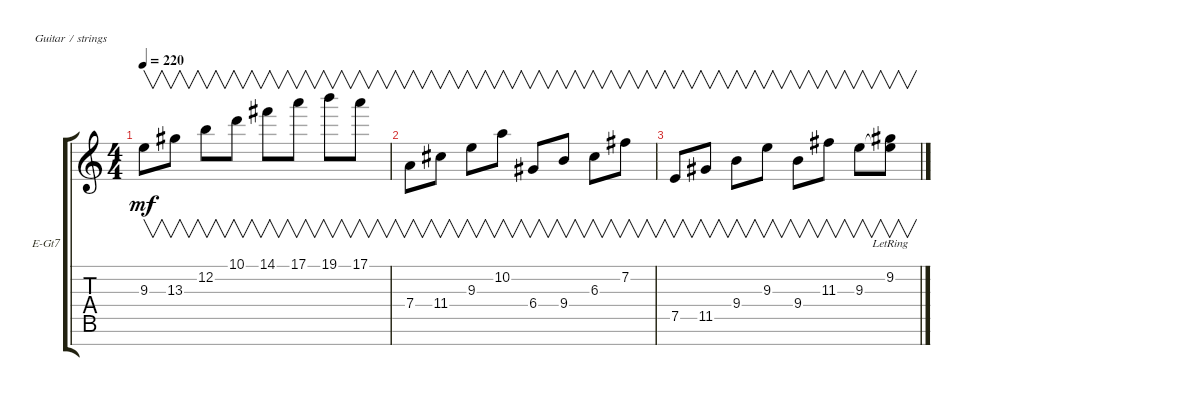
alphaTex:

\defaultSystemsLayout 4
\bracketExtendMode groupsimilarinstruments
\firstSystemTrackNameOrientation horizontal
\otherSystemsTrackNameOrientation horizontal
\track ("Electric Guitar" "E-Gt7") {instrument electricguitarclean}
\staff {score tabs}
\tuning (E4 B3 G3 D3 A2 E2 B1)
\ts (4 4)
\tempo 220
\clef g2
\scale
0.333333
\ks c
9.3.8{v dy mf} 13.3.8{v} 12.2.8{v} 10.1.8{v} 14.1.8{v} 17.1.8{v} 19.1.8{v} 17.1.8{v} |
\scale
0.333333 7.4.8{v} 11.4.8{v} 9.3.8{v} 10.2.8{v} 6.4.8{v} 9.4.8{v} 6.3.8{v} 7.2.8{v} |
\scale
0.333333 7.5.8{v} 11.5.8{v} 9.4.8{v} 9.3.8{v} 9.4.8{v} 11.3.8{v} 9.3.8{v} (9.2{lr} 9.3{lr t}).8{v} |
\scale
0.333333 |
\scale
0.333333 |
\scale
0.333333 |
\scale
0.333333 |
\scale
0.333333 |
\scale
0.333333 |
\scale
0.333333 |
\scale
0.333333 |
\scale
0.333333 |
\scale
0.333333 |
\scale
0.333333 |
\scale
0.333333 |
\scale
0.333333
